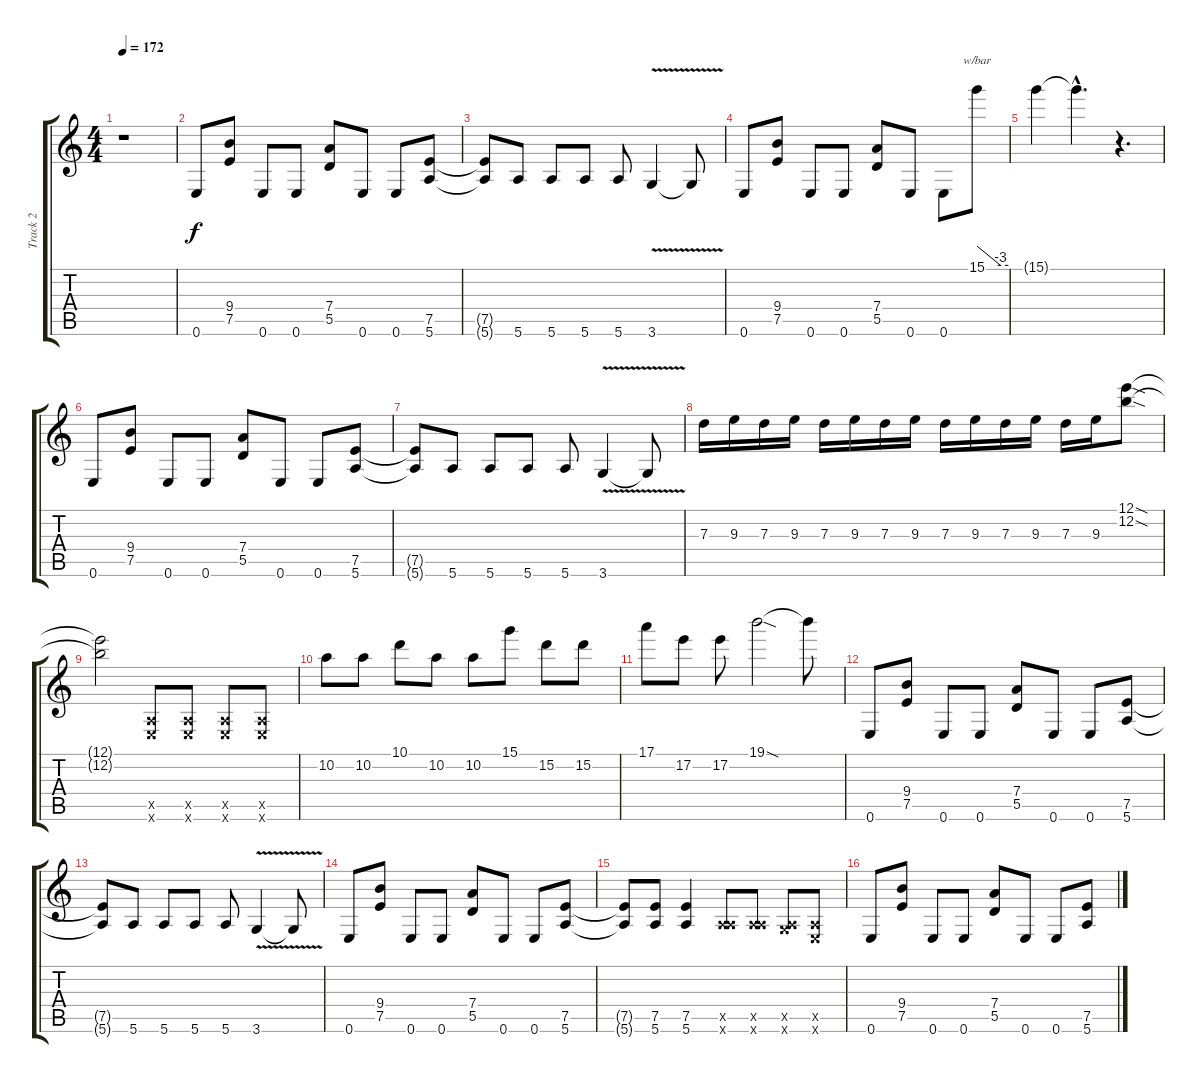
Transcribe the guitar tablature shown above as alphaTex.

\track ("Track 2" "Track 2") {instrument distortionguitar}
\staff {score tabs}
\tuning (E4 B3 G3 D3 A2 E2) {hide}
\ts (4 4)
\tempo 172
\clef g2
\ks c
r.1{dy f instrument distortionguitar} |
0.6.8 (9.4 7.5).8 0.6.8 0.6.8 (7.4 5.5).8 0.6.8 0.6.8 (7.5 5.6).8 |
(7.5{t} 5.6{t}).8 5.6.8 5.6.8 5.6.8 5.6.8 3.6{v}.4 3.6{t}.8 |
0.6.8 (9.4 7.5).8 0.6.8 0.6.8 (7.4 5.5).8 0.6.8 0.6.8 15.1.8{tbe (custom default 0 0 45 -12 60 -12)} |
15.1{t}.4 15.1{hac t}.4{d} r.4{d} |
0.6.8 (9.4 7.5).8 0.6.8 0.6.8 (7.4 5.5).8 0.6.8 0.6.8 (7.5 5.6).8 |
(7.5{t} 5.6{t}).8 5.6.8 5.6.8 5.6.8 5.6.8 3.6{v}.4 3.6{t}.8 |
7.3.16 9.3.16 7.3.16 9.3.16 7.3.16 9.3.16 7.3.16 9.3.16 7.3.16 9.3.16 7.3.16 9.3.16 7.3.16 9.3.16 (12.1{sod} 12.2{sod}).8 |
(12.1{t} 12.2{t}).2 (0.5{x} 0.6{x}).8 (0.5{x} 0.6{x}).8 (0.5{x} 0.6{x}).8 (0.5{x} 0.6{x}).8 |
10.2.8 10.2.8 10.1.8 10.2.8 10.2.8 15.1.8 15.2.8 15.2.8 |
17.1.8 17.2.8 17.2.8 19.1{sod}.2 19.1{t}.8 |
0.6.8 (9.4 7.5).8 0.6.8 0.6.8 (7.4 5.5).8 0.6.8 0.6.8 (7.5 5.6).8 |
(7.5{t} 5.6{t}).8 5.6.8 5.6.8 5.6.8 5.6.8 3.6{v}.4 3.6{t}.8 |
0.6.8 (9.4 7.5).8 0.6.8 0.6.8 (7.4 5.5).8 0.6.8 0.6.8 (7.5 5.6).8 |
(7.5{t} 5.6{t}).8 (7.5 5.6).8 (7.5 5.6).4 (0.5{x} 5.6{x}).8 (0.5{x} 5.6{x}).8 (0.5{x} 3.6{x}).8 (0.5{x} 0.6{x}).8 |
0.6.8 (9.4 7.5).8 0.6.8 0.6.8 (7.4 5.5).8 0.6.8 0.6.8 (7.5 5.6).8
